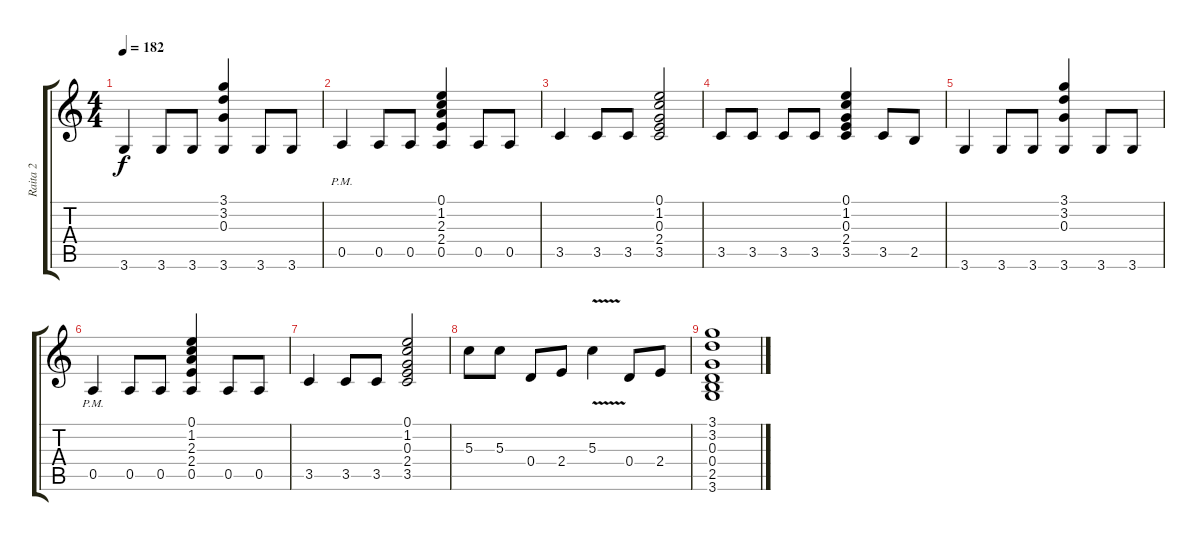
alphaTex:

\track ("Raita 2" "Raita 2") {instrument distortionguitar}
\staff {score tabs}
\tuning (E4 B3 G3 D3 A2 E2) {hide}
\ts (4 4)
\tempo 182
\clef g2
\ks c
3.6.4{dy f} 3.6.8 3.6.8 (3.1 3.2 0.3 3.6).4 3.6.8 3.6.8 |
0.5{pm}.4 0.5.8 0.5.8 (0.1 1.2 2.3 2.4 0.5).4 0.5.8 0.5.8 |
3.5.4 3.5.8 3.5.8 (0.1 1.2 0.3 2.4 3.5).2 |
3.5.8 3.5.8 3.5.8 3.5.8 (0.1 1.2 0.3 2.4 3.5).4 3.5.8 2.5.8 |
3.6.4 3.6.8 3.6.8 (3.1 3.2 0.3 3.6).4 3.6.8 3.6.8 |
0.5{pm}.4 0.5.8 0.5.8 (0.1 1.2 2.3 2.4 0.5).4 0.5.8 0.5.8 |
3.5.4 3.5.8 3.5.8 (0.1 1.2 0.3 2.4 3.5).2 |
5.3.8 5.3.8 0.4.8 2.4.8 5.3{v}.4 0.4.8 2.4.8 |
(3.1 3.2 0.3 0.4 2.5 3.6).1
